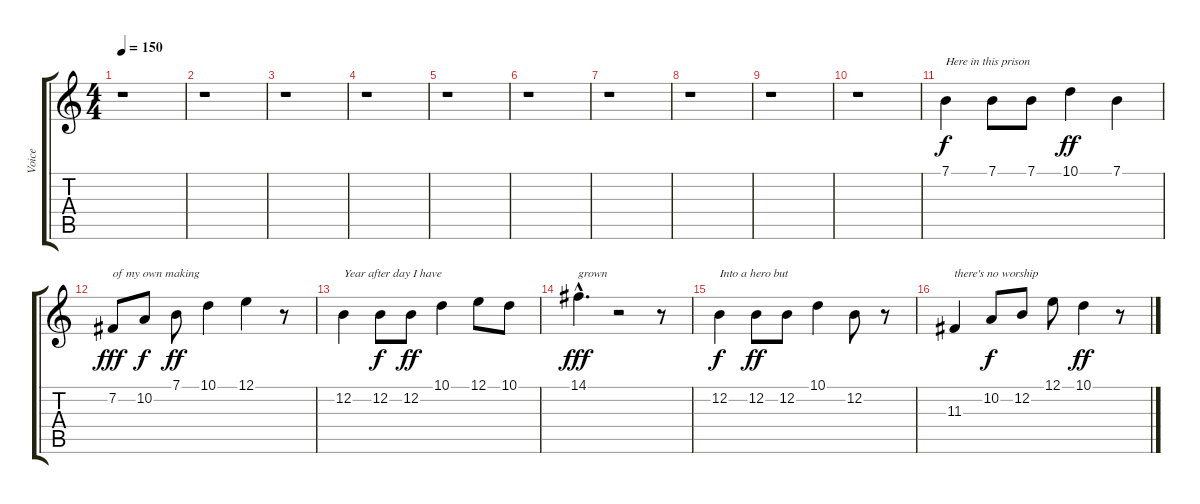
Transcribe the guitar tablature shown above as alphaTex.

\track ("Voice" "Voice") {instrument synthvoice}
\staff {score tabs}
\tuning (E4 B3 G3 D3 A2 E2) {hide}
\ts (4 4)
\tempo 150
\clef g2
\ks c
r.1{dy f} |
r.1 |
r.1 |
r.1 |
r.1 |
r.1 |
r.1 |
r.1 |
r.1 |
r.1 |
7.1.4{txt "Here in this prison "} 7.1.8 7.1.8 10.1.4{dy ff} 7.1.4 |
7.2.8{txt "of my own making" dy fff} 10.2.8{dy f} 7.1.8{dy ff} 10.1.4 12.1.4 r.8 |
12.2.4{txt "Year after day I have "} 12.2.8{dy f} 12.2.8{dy ff} 10.1.4 12.1.8 10.1.8 |
14.1{hac}.4{d txt "grown" dy fff} r.2 r.8 |
12.2.4{txt "Into a hero but " dy f} 12.2.8{dy ff} 12.2.8 10.1.4 12.2.8 r.8 |
11.3.4{txt "there's no worship"} 10.2.8{dy f} 12.2.8 12.1.8 10.1.4{dy ff} r.8
